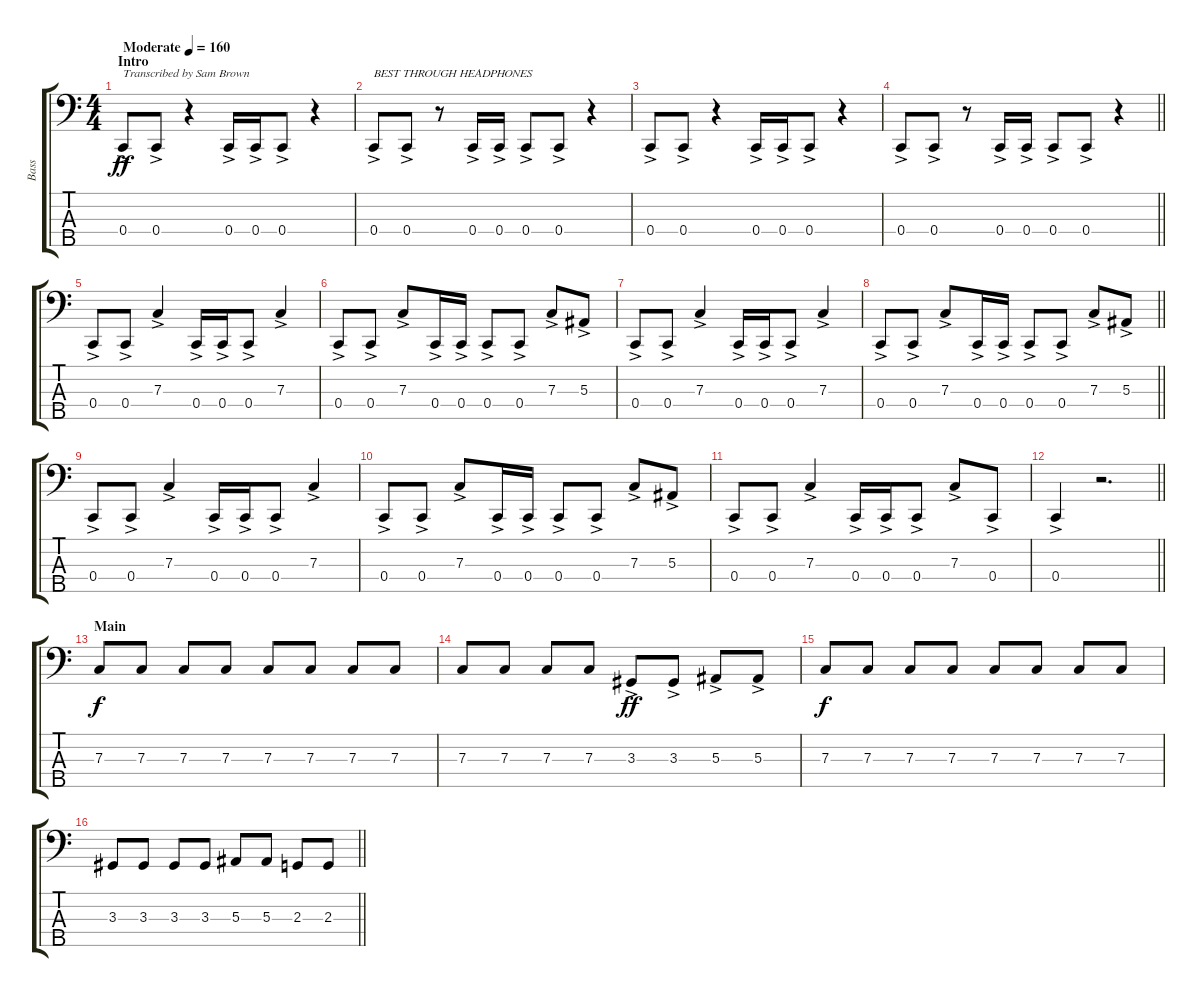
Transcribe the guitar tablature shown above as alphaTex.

\track ("Bass" "Bass") {instrument electricbassfinger}
\staff {score tabs}
\tuning (Eb2 Bb1 F1 C1 G0) {hide}
\ts (4 4)
\section ("" "Intro")
\tempo (160 "Moderate")
\clef f4
\ks c
0.4{ac}.8{txt "Transcribed by Sam Brown" dy ff instrument electricbassfinger} 0.4{ac}.8 r.4 0.4{ac}.16 0.4{ac}.16 0.4{ac}.8 r.4 |
0.4{ac}.8{txt "BEST THROUGH HEADPHONES"} 0.4{ac}.8 r.8 0.4{ac}.16 0.4{ac}.16 0.4{ac}.8 0.4{ac}.8 r.4 |
0.4{ac}.8 0.4{ac}.8 r.4 0.4{ac}.16 0.4{ac}.16 0.4{ac}.8 r.4 |
\barLineRight lightlight
0.4{ac}.8 0.4{ac}.8 r.8 0.4{ac}.16 0.4{ac}.16 0.4{ac}.8 0.4{ac}.8 r.4 |
\section ("" "")
0.4{ac}.8 0.4{ac}.8 7.3{ac}.4 0.4{ac}.16 0.4{ac}.16 0.4{ac}.8 7.3{ac}.4 |
0.4{ac}.8 0.4{ac}.8 7.3{ac}.8 0.4{ac}.16 0.4{ac}.16 0.4{ac}.8 0.4{ac}.8 7.3{ac}.8 5.3{ac}.8 |
0.4{ac}.8 0.4{ac}.8 7.3{ac}.4 0.4{ac}.16 0.4{ac}.16 0.4{ac}.8 7.3{ac}.4 |
\barLineRight lightlight
0.4{ac}.8 0.4{ac}.8 7.3{ac}.8 0.4{ac}.16 0.4{ac}.16 0.4{ac}.8 0.4{ac}.8 7.3{ac}.8 5.3{ac}.8 |
\section ("" "")
0.4{ac}.8 0.4{ac}.8 7.3{ac}.4 0.4{ac}.16 0.4{ac}.16 0.4{ac}.8 7.3{ac}.4 |
0.4{ac}.8 0.4{ac}.8 7.3{ac}.8 0.4{ac}.16 0.4{ac}.16 0.4{ac}.8 0.4{ac}.8 7.3{ac}.8 5.3{ac}.8 |
0.4{ac}.8 0.4{ac}.8 7.3{ac}.4 0.4{ac}.16 0.4{ac}.16 0.4{ac}.8 7.3{ac}.8 0.4{ac}.8 |
\barLineRight lightlight
0.4{ac}.4 r.2{d} |
\section ("" "Main")
7.3.8{dy f} 7.3.8 7.3.8 7.3.8 7.3.8 7.3.8 7.3.8 7.3.8 |
7.3.8 7.3.8 7.3.8 7.3.8 3.3{ac}.8{dy ff} 3.3{ac}.8 5.3{ac}.8 5.3{ac}.8 |
7.3.8{dy f} 7.3.8 7.3.8 7.3.8 7.3.8 7.3.8 7.3.8 7.3.8 |
\barLineRight lightlight
3.3.8 3.3.8 3.3.8 3.3.8 5.3.8 5.3.8 2.3.8 2.3.8
